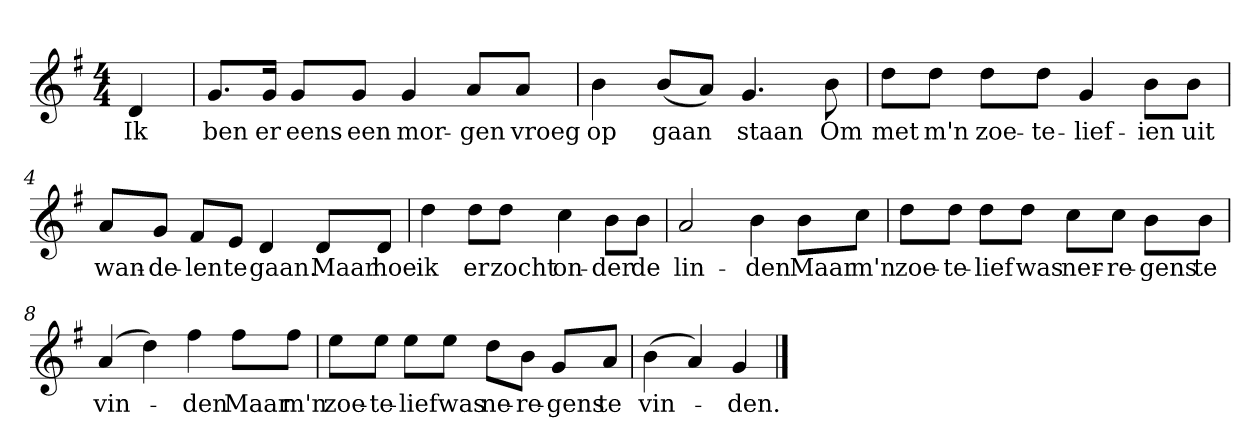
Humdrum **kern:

**kern	**text
*part1	*part1
*staff1	*staff1
*clefG2	*
*k[f#]	*
*G:	*
*M4/4	*
*MM120	*
=	=
4d	Ik
=1	=1
8.g/L	ben
16g/Jk	er
8g/L	eens
8g/J	een
4g	mor-
8a/L	-gen
8a/J	vroeg
=2	=2
4b	op
(8b/L	gaan
8a/J)	.
4.g	staan
8b	Om
=3	=3
8dd\L	met
8dd\J	m'n
8dd\L	zoe-
8dd\J	-te-
4g	-lief-
8b\L	-ien
8b\J	uit
=4	=4
8a/L	wan-
8g/J	-de-
8f#/L	-len
8e/J	te
4d	gaan.
8d/L	Maar
8d/J	hoe
=5	=5
4dd	ik
8dd\L	er
8dd\J	zocht
4cc	on-
8b\L	-der
8b\J	de
=6	=6
2a	lin-
4b	-den
8b\L	Maar
8cc\J	m'n
=7	=7
8dd\L	zoe-
8dd\J	-te-
8dd\L	-lief
8dd\J	was
8cc\L	ner-
8cc\J	-re-
8b\L	-gens
8b\J	te
=8	=8
(4a	vin-
4dd)	.
4ff#	-den
8ff#\L	Maar
8ff#\J	m'n
=9	=9
8ee\L	zoe-
8ee\J	-te-
8ee\L	-lief
8ee\J	was
8dd\L	ne-
8b\J	-re-
8g/L	-gens
8a/J	te
=10	=10
(4b	vin-
4a)	.
4g	-den.
==	==
*-	*-
